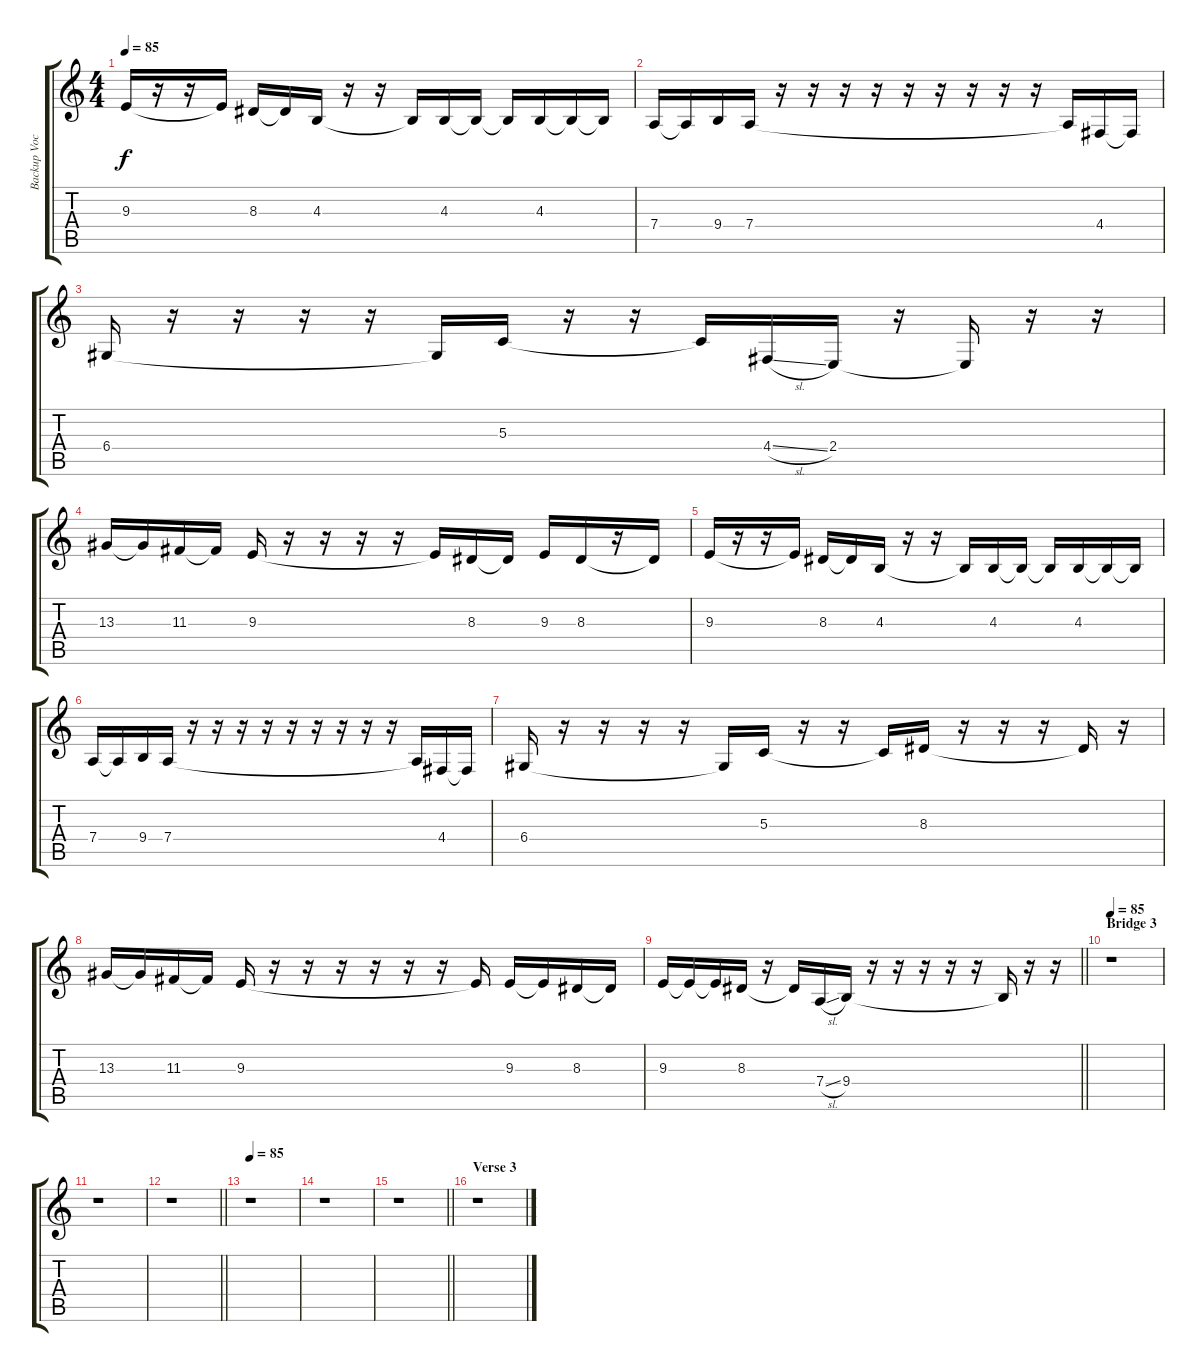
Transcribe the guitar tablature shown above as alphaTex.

\track ("Backup Vocals" "Backup Voc") {instrument lead1square}
\staff {score tabs}
\tuning (E4 B3 G3 D3 A2 E2) {hide}
\ts (4 4)
\tempo 85
\clef g2
\ks c
9.3.16{dy f} r.16 r.16 9.3{t}.16 8.3.16 8.3{t}.16 4.3.16 r.16 r.16 4.3{t}.16 4.3.16 4.3{t}.16 4.3{t}.16 4.3.16 4.3{t}.16 4.3{t}.16 |
7.4.16 7.4{t}.16 9.4.16 7.4.16 r.16 r.16 r.16 r.16 r.16 r.16 r.16 r.16 r.16 7.4{t}.16 4.4.16 4.4{t}.16 |
6.4.16 r.16 r.16 r.16 r.16 6.4{t}.16 5.3.16 r.16 r.16 5.3{t}.16 4.4{sl}.16 2.4.16 r.16 2.4{t}.16 r.16 r.16 |
13.3.16 13.3{t}.16 11.3.16 11.3{t}.16 9.3.16 r.16 r.16 r.16 r.16 9.3{t}.16 8.3.16 8.3{t}.16 9.3.16 8.3.16 r.16 8.3{t}.16 |
9.3.16 r.16 r.16 9.3{t}.16 8.3.16 8.3{t}.16 4.3.16 r.16 r.16 4.3{t}.16 4.3.16 4.3{t}.16 4.3{t}.16 4.3.16 4.3{t}.16 4.3{t}.16 |
7.4.16 7.4{t}.16 9.4.16 7.4.16 r.16 r.16 r.16 r.16 r.16 r.16 r.16 r.16 r.16 7.4{t}.16 4.4.16 4.4{t}.16 |
6.4.16 r.16 r.16 r.16 r.16 6.4{t}.16 5.3.16 r.16 r.16 5.3{t}.16 8.3.16 r.16 r.16 r.16 8.3{t}.16 r.16 |
13.3.16 13.3{t}.16 11.3.16 11.3{t}.16 9.3.16 r.16 r.16 r.16 r.16 r.16 r.16 9.3{t}.16 9.3.16 9.3{t}.16 8.3.16 8.3{t}.16 |
\barLineRight lightlight
9.3.16 9.3{t}.16 9.3{t}.16 8.3.16 r.16 8.3{t}.16 7.4{sl}.16 9.4.16 r.16 r.16 r.16 r.16 r.16 9.4{t}.16 r.16 r.16 |
\section ("" "Bridge 3")
\tempo 85
r.1 |
r.1 |
\barLineRight lightlight
r.1 |
\tempo 85
r.1 |
r.1 |
\barLineRight lightlight
r.1 |
\section ("" "Verse 3")
r.1
